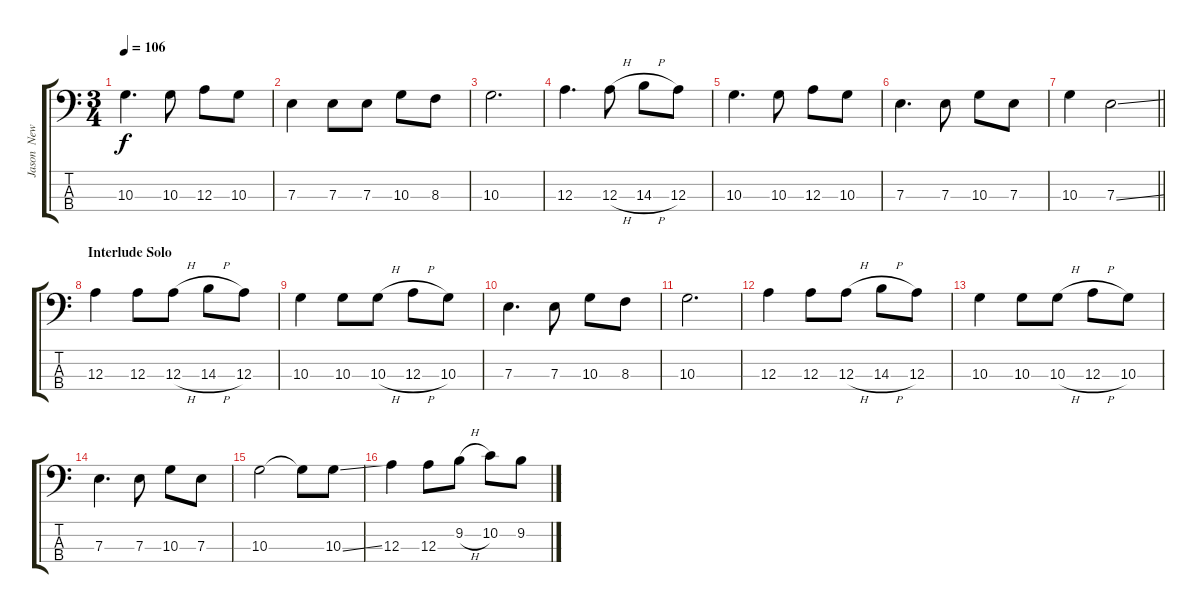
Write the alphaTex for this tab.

\track ("Jason  Newsted" "Jason  New") {instrument electricbasspick}
\staff {score tabs}
\tuning (G2 D2 A1 E1) {hide}
\ts (3 4)
\tempo 106
\clef f4
\ks c
10.3.4{d dy f} 10.3.8 12.3.8 10.3.8 |
7.3.4 7.3.8 7.3.8 10.3.8 8.3.8 |
10.3.2{d} |
12.3.4{d volume 10} 12.3{h}.8 14.3{h}.8 12.3.8 |
10.3.4{d} 10.3.8 12.3.8 10.3.8 |
7.3.4{d} 7.3.8 10.3.8 7.3.8 |
\barLineRight lightlight
10.3.4 7.3{ss}.2 |
\section ("" "Interlude Solo")
12.3.4{volume 10} 12.3.8 12.3{h}.8 14.3{h}.8 12.3.8 |
10.3.4 10.3.8 10.3{h}.8 12.3{h}.8 10.3.8 |
7.3.4{d} 7.3.8 10.3.8 8.3.8 |
10.3.2{d} |
12.3.4{volume 10} 12.3.8 12.3{h}.8 14.3{h}.8 12.3.8 |
10.3.4 10.3.8 10.3{h}.8 12.3{h}.8 10.3.8 |
7.3.4{d} 7.3.8 10.3.8 7.3.8 |
10.3.2 10.3{t}.8 10.3{ss}.8 |
12.3.4{volume 10} 12.3.8 9.2{h}.8 10.2.8 9.2.8
